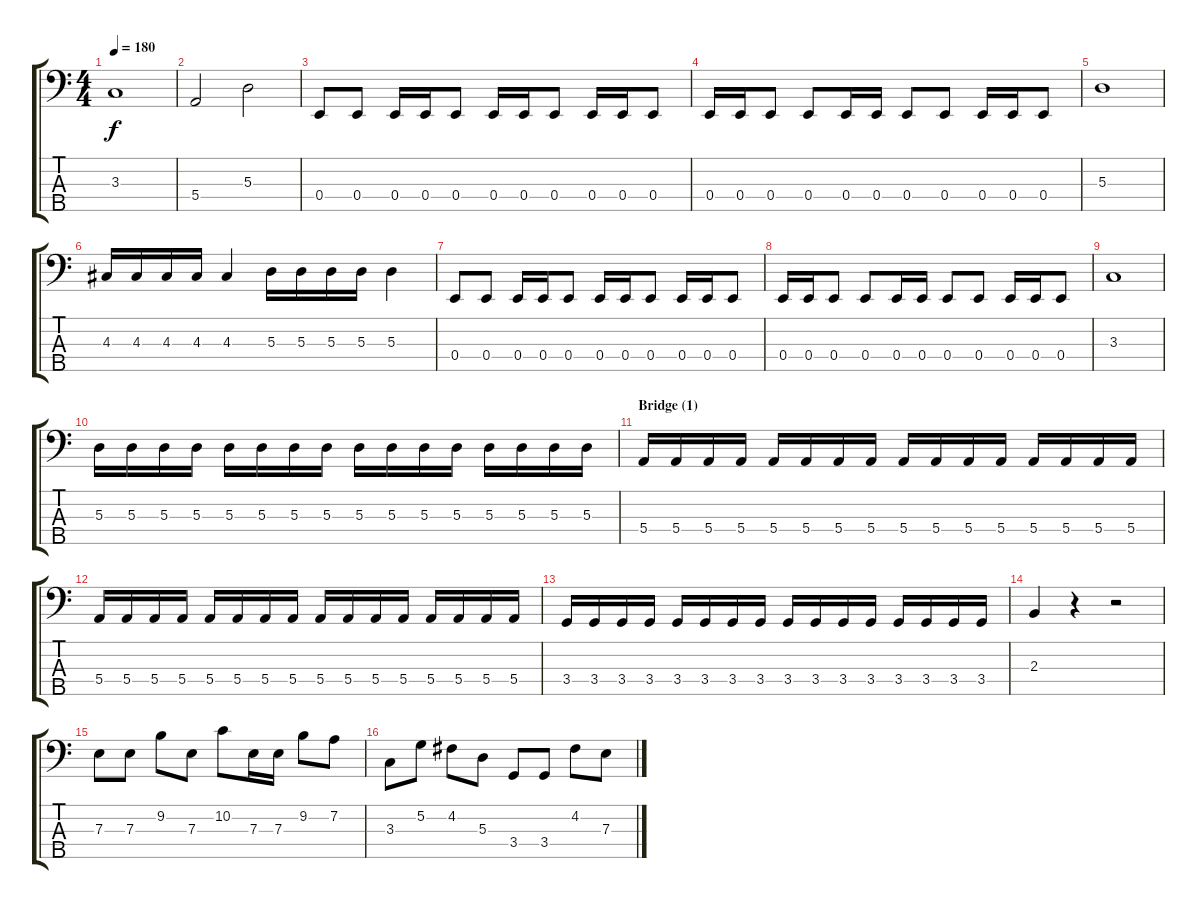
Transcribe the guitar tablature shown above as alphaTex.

\track "" {instrument electricbassfinger}
\staff {score tabs}
\tuning (G2 D2 A1 E1 B0) {hide}
\ts (4 4)
\tempo 180
\clef f4
\ks c
3.3.1{dy f} |
5.4.2 5.3.2 |
0.4.8 0.4.8 0.4.16 0.4.16 0.4.8 0.4.16 0.4.16 0.4.8 0.4.16 0.4.16 0.4.8 |
0.4.16 0.4.16 0.4.8 0.4.8 0.4.16 0.4.16 0.4.8 0.4.8 0.4.16 0.4.16 0.4.8 |
5.3.1 |
4.3.16 4.3.16 4.3.16 4.3.16 4.3.4 5.3.16 5.3.16 5.3.16 5.3.16 5.3.4 |
0.4.8 0.4.8 0.4.16 0.4.16 0.4.8 0.4.16 0.4.16 0.4.8 0.4.16 0.4.16 0.4.8 |
0.4.16 0.4.16 0.4.8 0.4.8 0.4.16 0.4.16 0.4.8 0.4.8 0.4.16 0.4.16 0.4.8 |
3.3.1 |
5.3.16 5.3.16 5.3.16 5.3.16 5.3.16 5.3.16 5.3.16 5.3.16 5.3.16 5.3.16 5.3.16 5.3.16 5.3.16 5.3.16 5.3.16 5.3.16 |
\section ("" "Bridge (1)")
5.4.16 5.4.16 5.4.16 5.4.16 5.4.16 5.4.16 5.4.16 5.4.16 5.4.16 5.4.16 5.4.16 5.4.16 5.4.16 5.4.16 5.4.16 5.4.16 |
5.4.16 5.4.16 5.4.16 5.4.16 5.4.16 5.4.16 5.4.16 5.4.16 5.4.16 5.4.16 5.4.16 5.4.16 5.4.16 5.4.16 5.4.16 5.4.16 |
3.4.16 3.4.16 3.4.16 3.4.16 3.4.16 3.4.16 3.4.16 3.4.16 3.4.16 3.4.16 3.4.16 3.4.16 3.4.16 3.4.16 3.4.16 3.4.16 |
2.3.4 r.4 r.2 |
7.3.8 7.3.8 9.2.8 7.3.8 10.2.8 7.3.16 7.3.16 9.2.8 7.2.8 |
3.3.8 5.2.8 4.2.8 5.3.8 3.4.8 3.4.8 4.2.8 7.3.8
